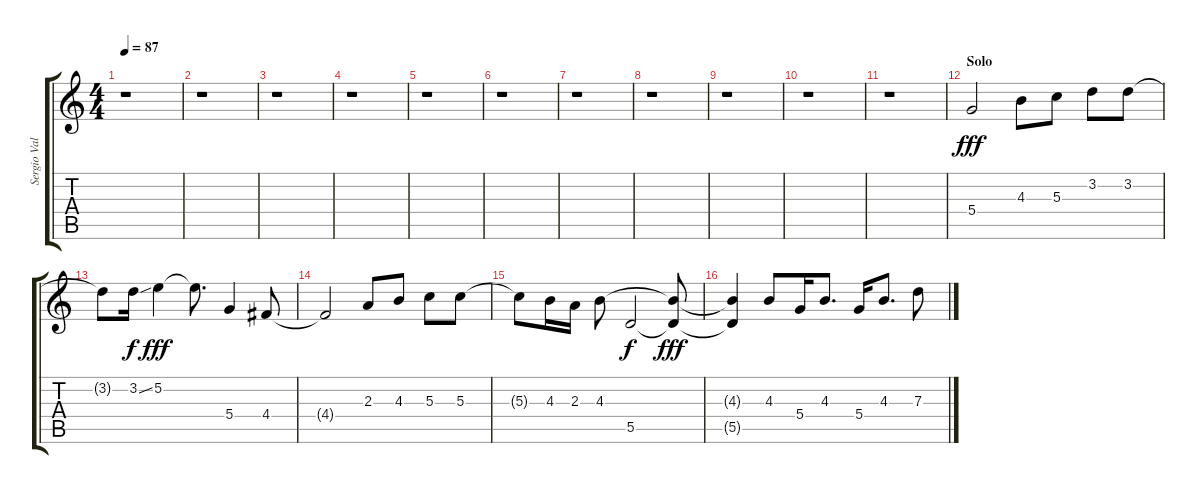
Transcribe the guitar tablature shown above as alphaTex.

\track ("Sergio Vallín (solo)" "Sergio Val") {instrument overdrivenguitar}
\staff {score tabs}
\tuning (E4 B3 G3 D3 A2 E2) {hide}
\ts (4 4)
\tempo 87
\clef g2
\ks c
r.1{dy fff} |
r.1 |
r.1 |
r.1 |
r.1 |
r.1 |
r.1 |
r.1 |
r.1 |
r.1 |
r.1 |
\section ("" "Solo")
5.4.2 4.3.8 5.3.8 3.2.8 3.2.8 |
3.2{t}.8 3.2{ss}.16{dy f} 5.2.4{dy fff} 5.2{t}.8{d} 5.4.4 4.4.8 |
4.4{t}.2 2.3.8 4.3.8 5.3.8 5.3.8 |
5.3{t}.8 4.3.16 2.3.16 4.3.8 5.5.2{dy f} (4.3{t} 5.5{t}).8{dy fff} |
(4.3{t} 5.5{t}).4 4.3.8 5.4.16 4.3.8{d} 5.4.16 4.3.8{d} 7.3.8
